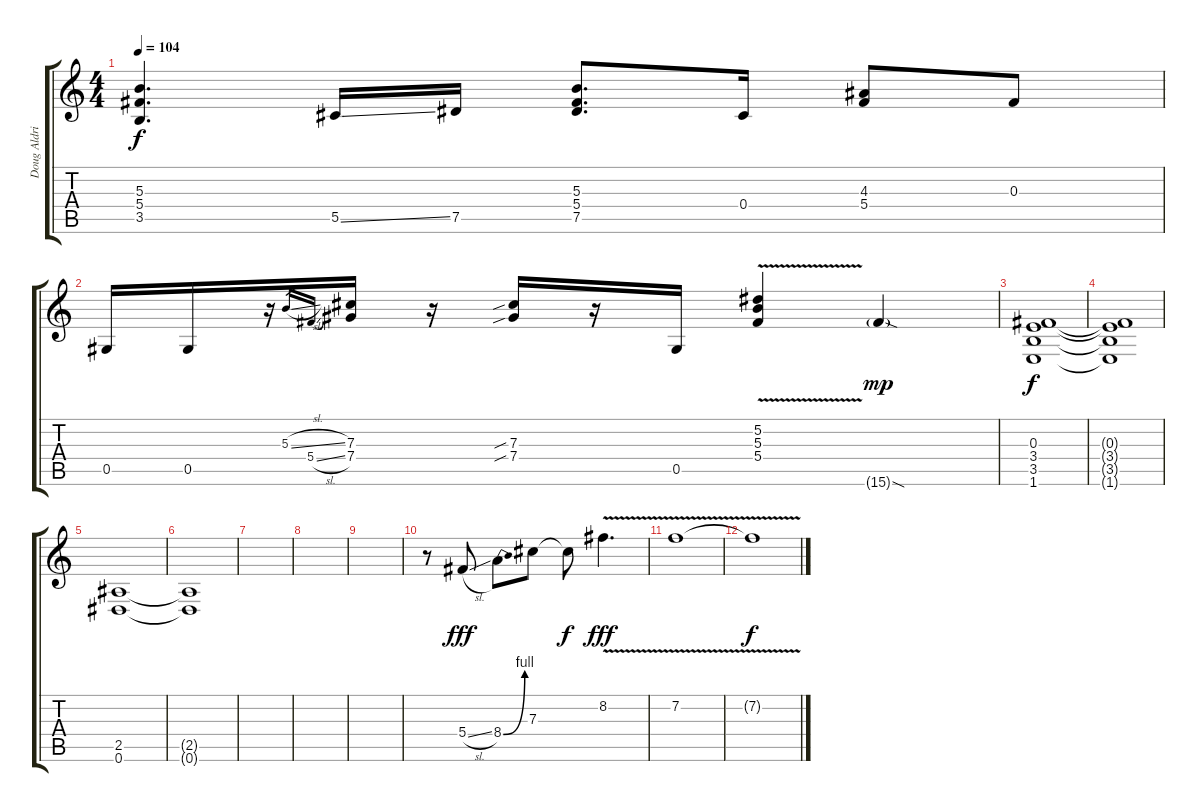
\track ("Doug Aldrich" "Doug Aldri") {instrument distortionguitar}
\staff {score tabs}
\tuning (Eb4 Bb3 Gb3 Db3 Ab2 Eb2) {hide}
\ts (4 4)
\tempo 104
\clef g2
\ks c
(5.3 5.4 3.5).4{d dy f} 5.5{ss}.16 7.5.16 (5.3 5.4 7.5).8{d} 0.4.16 (4.3 5.4).8 0.3.8 |
0.5.16 0.5.16 r.16 5.3{sl}.16{gr} 5.4{sl}.16{gr} (7.3 7.4).16 r.16 (7.3{sib} 7.4{sib}).16 r.16 0.5.16 (5.2{v} 5.3{v} 5.4{v}).4 15.6{sod g}.4{dy mp} |
(0.3 3.4 3.5 1.6).1{dy f} |
(0.3{t} 3.4{t} 3.5{t} 1.6{t}).1 |
(2.5 0.6).1 |
(2.5{t} 0.6{t}).1 |
|
|
|
r.8 5.4{sl}.8{dy fff} 8.4{be (bend 0 0 60 4)}.8 7.3.8 7.3{t}.8{dy f} 8.2{v}.4{d dy fff} |
7.2{v}.1 |
7.2{t}.1{dy f}
